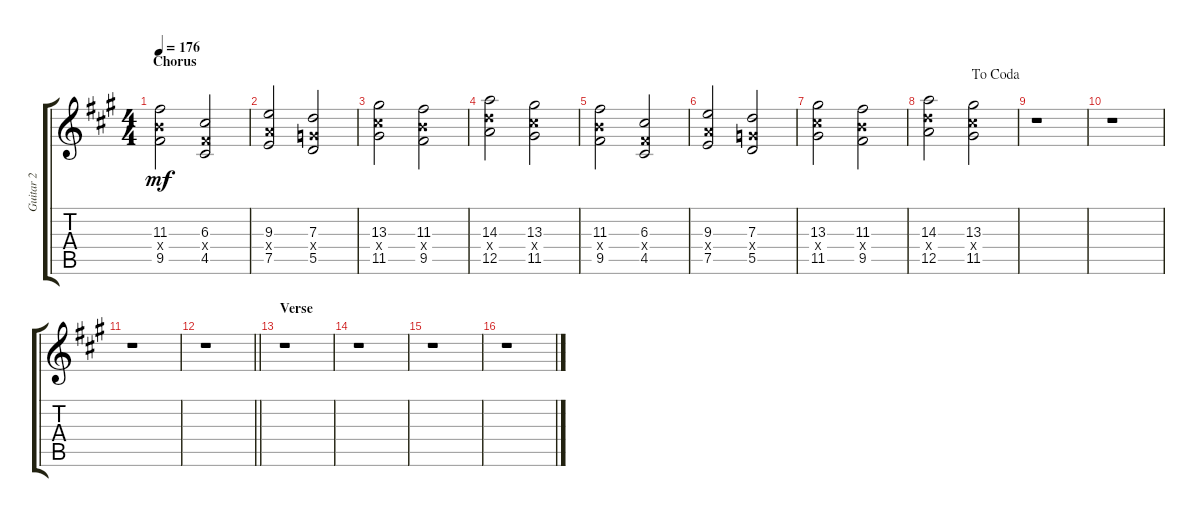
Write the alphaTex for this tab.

\track ("Guitar 2" "Guitar 2") {instrument distortionguitar}
\staff {score tabs}
\tuning (E4 B3 G3 D3 A2 D2) {hide}
\ts (4 4)
\section ("" "Chorus")
\tempo 176
\clef g2
\ks a
(11.3 9.4{x} 9.5).2{dy mf} (6.3 4.4{x} 4.5).2 |
(9.3 7.4{x} 7.5).2 (7.3 5.4{x} 5.5).2 |
(13.3 11.4{x} 11.5).2 (11.3 9.4{x} 9.5).2 |
(14.3 12.4{x} 12.5).2 (13.3 11.4{x} 11.5).2 |
(11.3 9.4{x} 9.5).2 (6.3 4.4{x} 4.5).2 |
(9.3 7.4{x} 7.5).2 (7.3 5.4{x} 5.5).2 |
(13.3 11.4{x} 11.5).2 (11.3 9.4{x} 9.5).2 |
\jump dacoda
(14.3 12.4{x} 12.5).2 (13.3 11.4{x} 11.5).2 |
r.1 |
r.1 |
r.1 |
\barLineRight lightlight
r.1 |
\section ("" "Verse")
r.1 |
r.1 |
r.1 |
r.1
